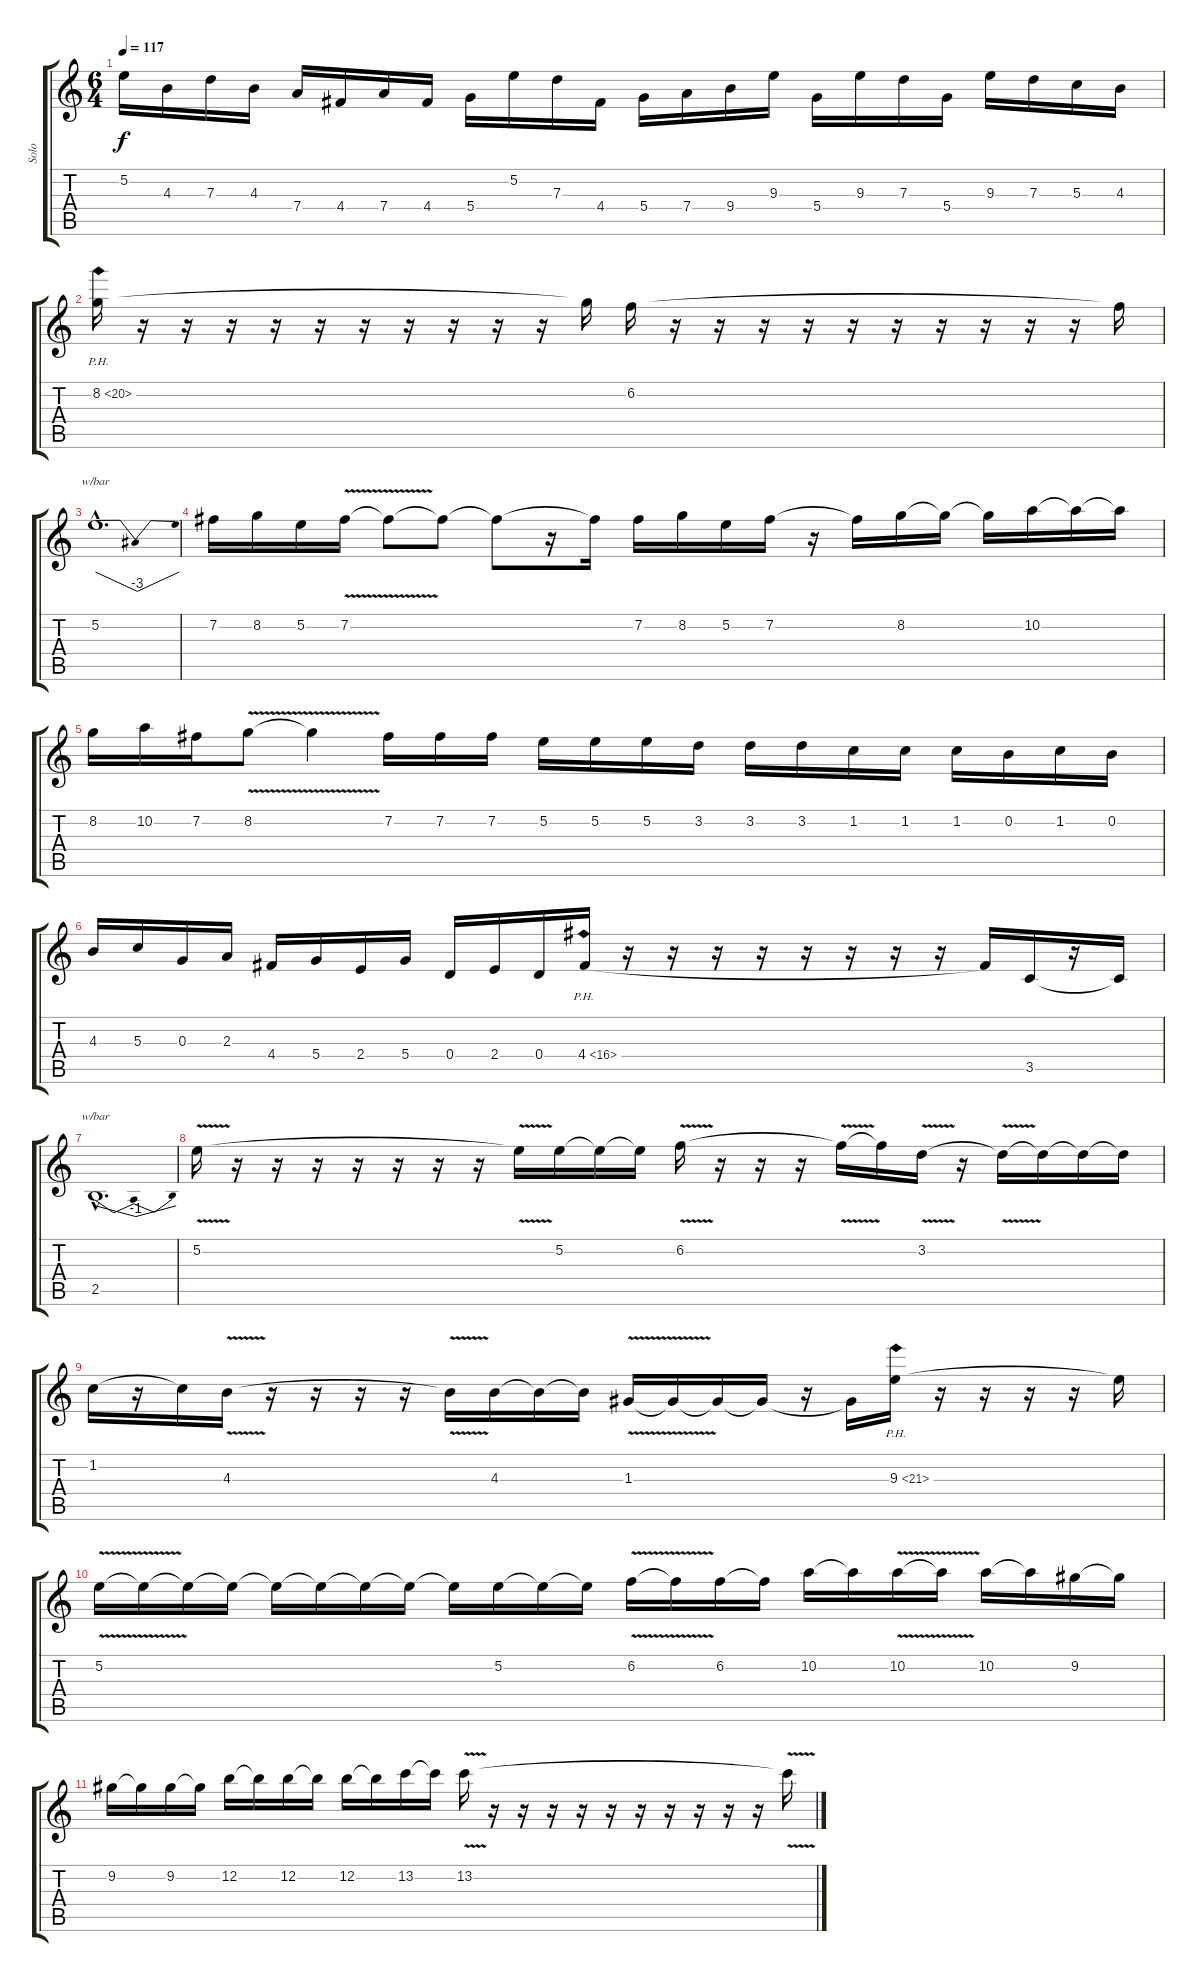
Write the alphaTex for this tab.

\track ("Solo" "Solo") {instrument distortionguitar}
\staff {score tabs}
\tuning (E4 B3 G3 D3 A2 E2) {hide}
\ts (6 4)
\tempo 117
\clef g2
\ks c
5.2.16{dy f} 4.3.16 7.3.16 4.3.16 7.4.16 4.4.16 7.4.16 4.4.16 5.4.16 5.2.16 7.3.16 4.4.16 5.4.16 7.4.16 9.4.16 9.3.16 5.4.16 9.3.16 7.3.16 5.4.16 9.3.16 7.3.16 5.3.16 4.3.16 |
8.2{ph 12}.16 r.16 r.16 r.16 r.16 r.16 r.16 r.16 r.16 r.16 r.16 8.2{t}.16 6.2.16 r.16 r.16 r.16 r.16 r.16 r.16 r.16 r.16 r.16 r.16 6.2{t}.16 |
5.2{hac}.1{d tbe (dip default 0 0 58 -12 60 0)} |
7.2.16 8.2.16 5.2.16 7.2{v}.16 7.2{t}.8 7.2{t}.8 7.2{t}.8 r.16 7.2{t}.16 7.2.16 8.2.16 5.2.16 7.2.16 r.16 7.2{t}.16 8.2.16 8.2{t}.16 8.2{t}.16 10.2.16 10.2{t}.16 10.2{t}.16 |
8.2.16 10.2.16 7.2.16 8.2{v}.8 8.2{t}.4 7.2.16 7.2.16 7.2.16 5.2.16 5.2.16 5.2.16 3.2.16 3.2.16 3.2.16 1.2.16 1.2.16 1.2.16 0.2.16 1.2.16 0.2.16 |
4.3.16 5.3.16 0.3.16 2.3.16 4.4.16 5.4.16 2.4.16 5.4.16 0.4.16 2.4.16 0.4.16 4.4{ph 12}.16 r.16 r.16 r.16 r.16 r.16 r.16 r.16 r.16 4.4{t}.16 3.5.16 r.16 3.5{t}.16 |
2.5{hac}.1{d tbe (dip default 0 0 57 -4 60 0)} |
5.2{v}.16 r.16 r.16 r.16 r.16 r.16 r.16 r.16 5.2{t}.16 5.2.16 5.2{t}.16 5.2{t}.16 6.2{v}.16 r.16 r.16 r.16 6.2{t}.16 6.2{t}.16 3.2{v}.16 r.16 3.2{t}.16 3.2{t}.16 3.2{t}.16 3.2{t}.16 |
1.2.16 r.16 1.2{t}.16 4.3{v}.16 r.16 r.16 r.16 r.16 4.3{t}.16 4.3.16 4.3{t}.16 4.3{t}.16 1.3{v}.16 1.3{t}.16 1.3{t}.16 1.3{t}.16 r.16 1.3{t}.16 9.3{ph 12}.16 r.16 r.16 r.16 r.16 9.3{t}.16 |
5.2{v}.16 5.2{t}.16 5.2{t}.16 5.2{t}.16 5.2{t}.16 5.2{t}.16 5.2{t}.16 5.2{t}.16 5.2{t}.16 5.2.16 5.2{t}.16 5.2{t}.16 6.2{v}.16 6.2{t}.16 6.2.16 6.2{t}.16 10.2.16 10.2{t}.16 10.2{v}.16 10.2{t}.16 10.2.16 10.2{t}.16 9.2.16 9.2{t}.16 |
9.2.16 9.2{t}.16 9.2.16 9.2{t}.16 12.2.16 12.2{t}.16 12.2.16 12.2{t}.16 12.2.16 12.2{t}.16 13.2.16 13.2{t}.16 13.2{v}.16 r.16 r.16 r.16 r.16 r.16 r.16 r.16 r.16 r.16 r.16 13.2{t}.16
